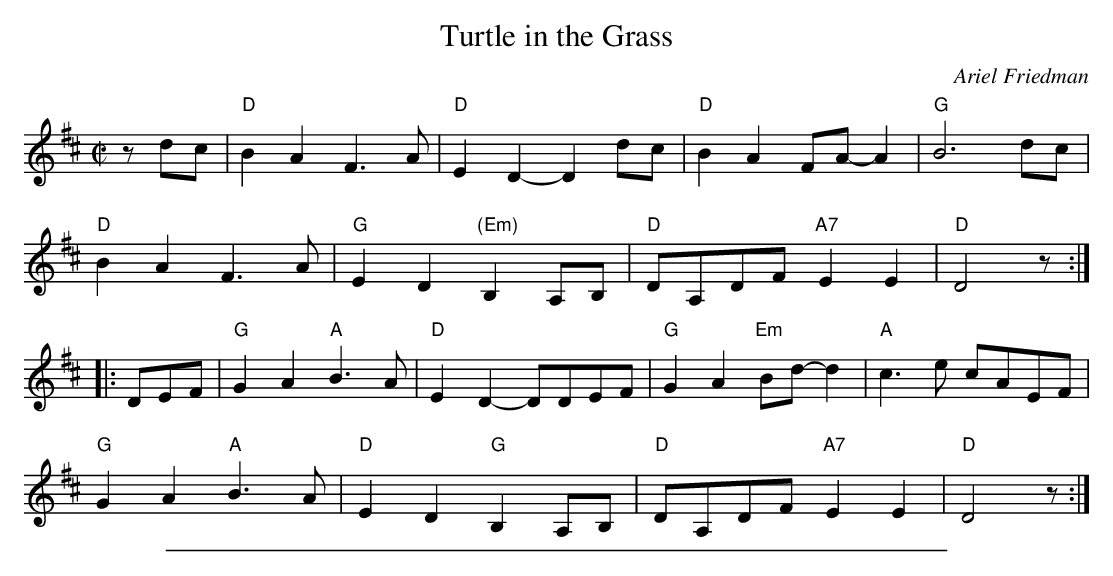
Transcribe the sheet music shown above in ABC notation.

X:1
T: Turtle in the Grass
C: Ariel Friedman
M: C|
L: 1/8
K: D
zdc |\
"D"B2A2 F3A | "D"E2D2- D2dc | "D"B2A2 FA-A2 | "G"B6 dc |
"D"B2A2 F3A | "G"E2D2 "(Em)"B,2A,B, | "D"DA,DF "A7"E2E2 | "D"D4 z :|
|: DEF |\
"G"G2A2 "A"B3A | "D"E2D2- DDEF | "G"G2A2 "Em"Bd-d2 | "A"c3e cAEF |
"G"G2A2 "A"B3A | "D"E2D2 "G"B,2A,B, | "D"DA,DF "A7"E2E2 | "D"D4 z :|
